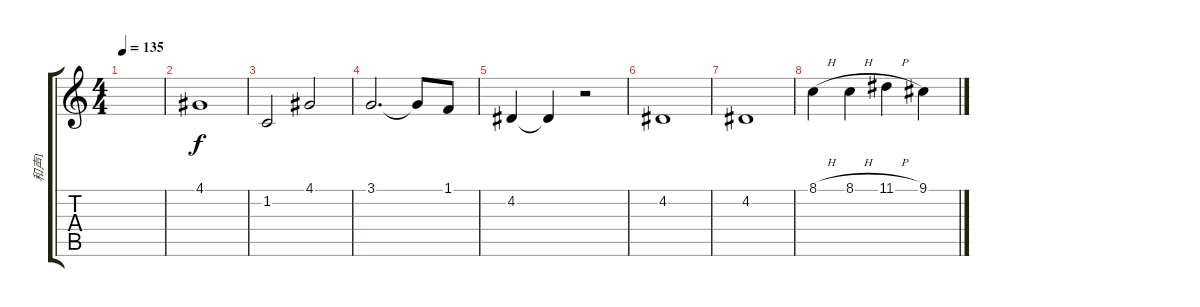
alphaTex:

\track ("和声1" "和声1") {instrument pad8sweep}
\staff {score tabs}
\tuning (E4 B3 G3 D3 A2 E2) {hide}
\ts (4 4)
\tempo 135
\clef g2
\ks c
|
4.1.1 |
1.2.2 4.1.2 |
3.1.2{d} 3.1{t}.8 1.1.8 |
4.2.4 4.2{t}.4 r.2 |
4.2.1 |
4.2.1 |
8.1{h}.4{volume 11} 8.1{h}.4 11.1{h}.4 9.1.4
